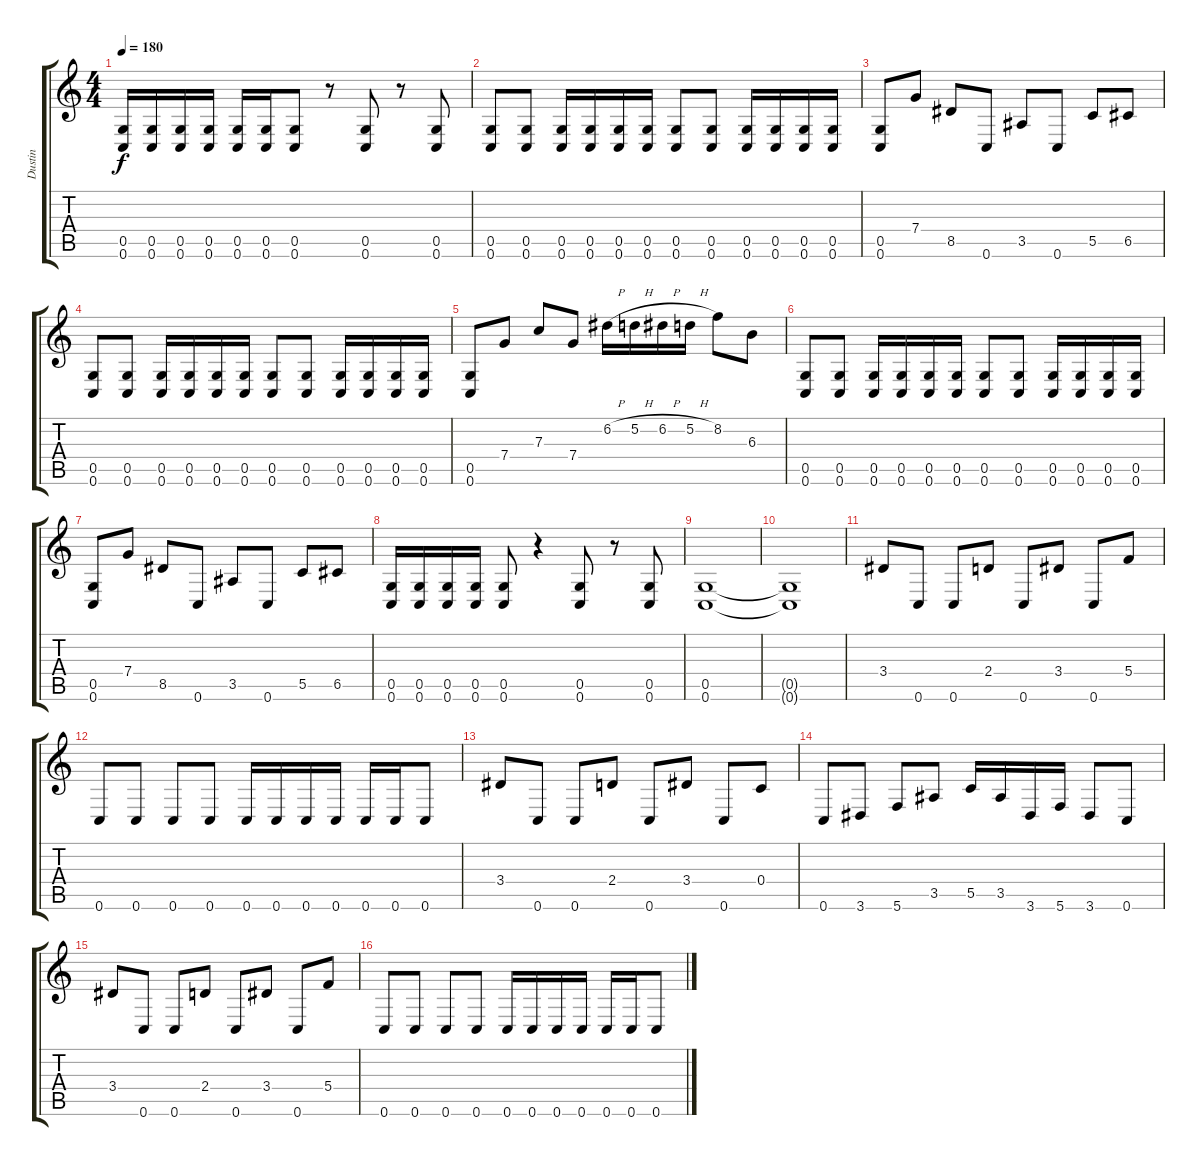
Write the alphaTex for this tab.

\track ("Dustin" "Dustin") {instrument distortionguitar}
\staff {score tabs}
\tuning (D4 A3 F3 C3 G2 C2) {hide}
\ts (4 4)
\tempo 180
\clef g2
\ks c
(0.5 0.6).16{dy f} (0.5 0.6).16 (0.5 0.6).16 (0.5 0.6).16 (0.5 0.6).16 (0.5 0.6).16 (0.5 0.6).8 r.8 (0.5 0.6).8 r.8 (0.5 0.6).8 |
(0.5 0.6).8 (0.5 0.6).8 (0.5 0.6).16 (0.5 0.6).16 (0.5 0.6).16 (0.5 0.6).16 (0.5 0.6).8 (0.5 0.6).8 (0.5 0.6).16 (0.5 0.6).16 (0.5 0.6).16 (0.5 0.6).16 |
(0.5 0.6).8 7.4.8 8.5.8 0.6.8 3.5.8 0.6.8 5.5.8 6.5.8 |
(0.5 0.6).8 (0.5 0.6).8 (0.5 0.6).16 (0.5 0.6).16 (0.5 0.6).16 (0.5 0.6).16 (0.5 0.6).8 (0.5 0.6).8 (0.5 0.6).16 (0.5 0.6).16 (0.5 0.6).16 (0.5 0.6).16 |
(0.5 0.6).8 7.4.8 7.3.8 7.4.8 6.2{h}.16 5.2{h}.16 6.2{h}.16 5.2{h}.16 8.2.8 6.3.8 |
(0.5 0.6).8 (0.5 0.6).8 (0.5 0.6).16 (0.5 0.6).16 (0.5 0.6).16 (0.5 0.6).16 (0.5 0.6).8 (0.5 0.6).8 (0.5 0.6).16 (0.5 0.6).16 (0.5 0.6).16 (0.5 0.6).16 |
(0.5 0.6).8 7.4.8 8.5.8 0.6.8 3.5.8 0.6.8 5.5.8 6.5.8 |
(0.5 0.6).16 (0.5 0.6).16 (0.5 0.6).16 (0.5 0.6).16 (0.5 0.6).8 r.4 (0.5 0.6).8 r.8 (0.5 0.6).8 |
(0.5 0.6).1 |
(0.5{t} 0.6{t}).1 |
3.4.8 0.6.8 0.6.8 2.4.8 0.6.8 3.4.8 0.6.8 5.4.8 |
0.6.8 0.6.8 0.6.8 0.6.8 0.6.16 0.6.16 0.6.16 0.6.16 0.6.16 0.6.16 0.6.8 |
3.4.8 0.6.8 0.6.8 2.4.8 0.6.8 3.4.8 0.6.8 0.4.8 |
0.6.8 3.6.8 5.6.8 3.5.8 5.5.16 3.5.16 3.6.16 5.6.16 3.6.8 0.6.8 |
3.4.8 0.6.8 0.6.8 2.4.8 0.6.8 3.4.8 0.6.8 5.4.8 |
0.6.8 0.6.8 0.6.8 0.6.8 0.6.16 0.6.16 0.6.16 0.6.16 0.6.16 0.6.16 0.6.8
